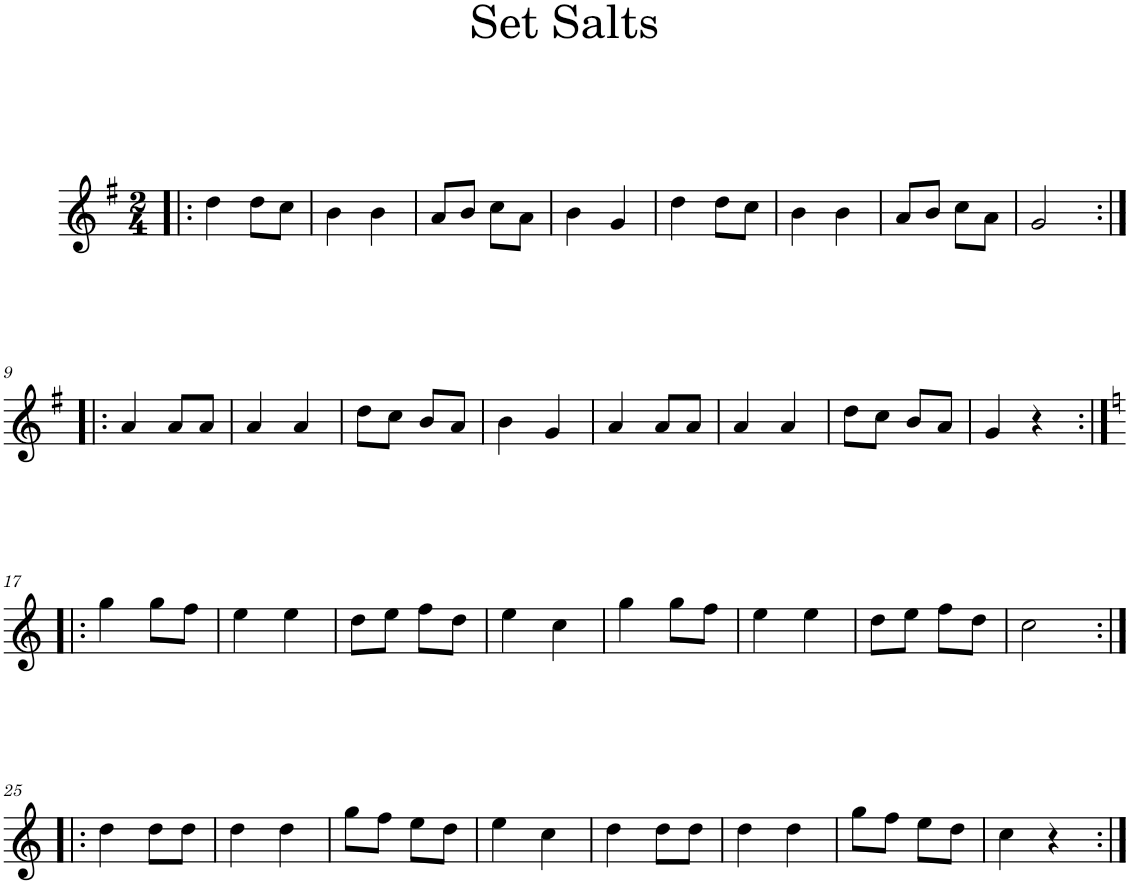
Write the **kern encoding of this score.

**kern
*part1
*staff1
*I"Instrument 1
*clefG2
*k[f#]
*G:
*M2/4
=1!|:
4dd\
8dd\L
8cc\J
=2
4b\
4b\
=3
8a/L
8b/J
8cc\L
8a\J
=4
4b\
4g/
=5
4dd\
8dd\L
8cc\J
=6
4b\
4b\
=7
8a/L
8b/J
8cc\L
8a\J
=8
2g/
!!LO:LB:g=z
=9:|!|:
4a/
8a/L
8a/J
=10
4a/
4a/
=11
8dd\L
8cc\J
8b/L
8a/J
=12
4b\
4g/
=13
4a/
8a/L
8a/J
=14
4a/
4a/
=15
8dd\L
8cc\J
8b/L
8a/J
=16
4g/
4r
!!LO:LB:g=z
=17:|!|:
*k[]
*C:
4gg\
8gg\L
8ff\J
=18
4ee\
4ee\
=19
8dd\L
8ee\J
8ff\L
8dd\J
=20
4ee\
4cc\
=21
4gg\
8gg\L
8ff\J
=22
4ee\
4ee\
=23
8dd\L
8ee\J
8ff\L
8dd\J
=24
2cc\
!!LO:LB:g=z
=25:|!|:
4dd\
8dd\L
8dd\J
=26
4dd\
4dd\
=27
8gg\L
8ff\J
8ee\L
8dd\J
=28
4ee\
4cc\
=29
4dd\
8dd\L
8dd\J
=30
4dd\
4dd\
=31
8gg\L
8ff\J
8ee\L
8dd\J
=32
4cc\
4r
=:|!
*-
